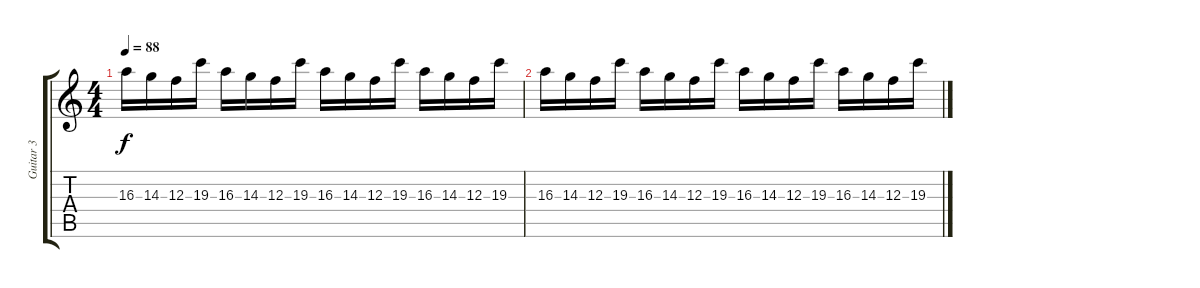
\track ("Guitar 3" "Guitar 3") {instrument distortionguitar}
\staff {score tabs}
\tuning (D4 A3 F3 C3 G2 D2) {hide}
\ts (4 4)
\tempo 88
\clef g2
\ks c
16.3.16{dy f} 14.3.16 12.3.16 19.3.16 16.3.16 14.3.16 12.3.16 19.3.16 16.3.16 14.3.16 12.3.16 19.3.16 16.3.16 14.3.16 12.3.16 19.3.16 |
16.3.16 14.3.16 12.3.16 19.3.16 16.3.16 14.3.16 12.3.16 19.3.16 16.3.16 14.3.16 12.3.16 19.3.16 16.3.16 14.3.16 12.3.16 19.3.16
